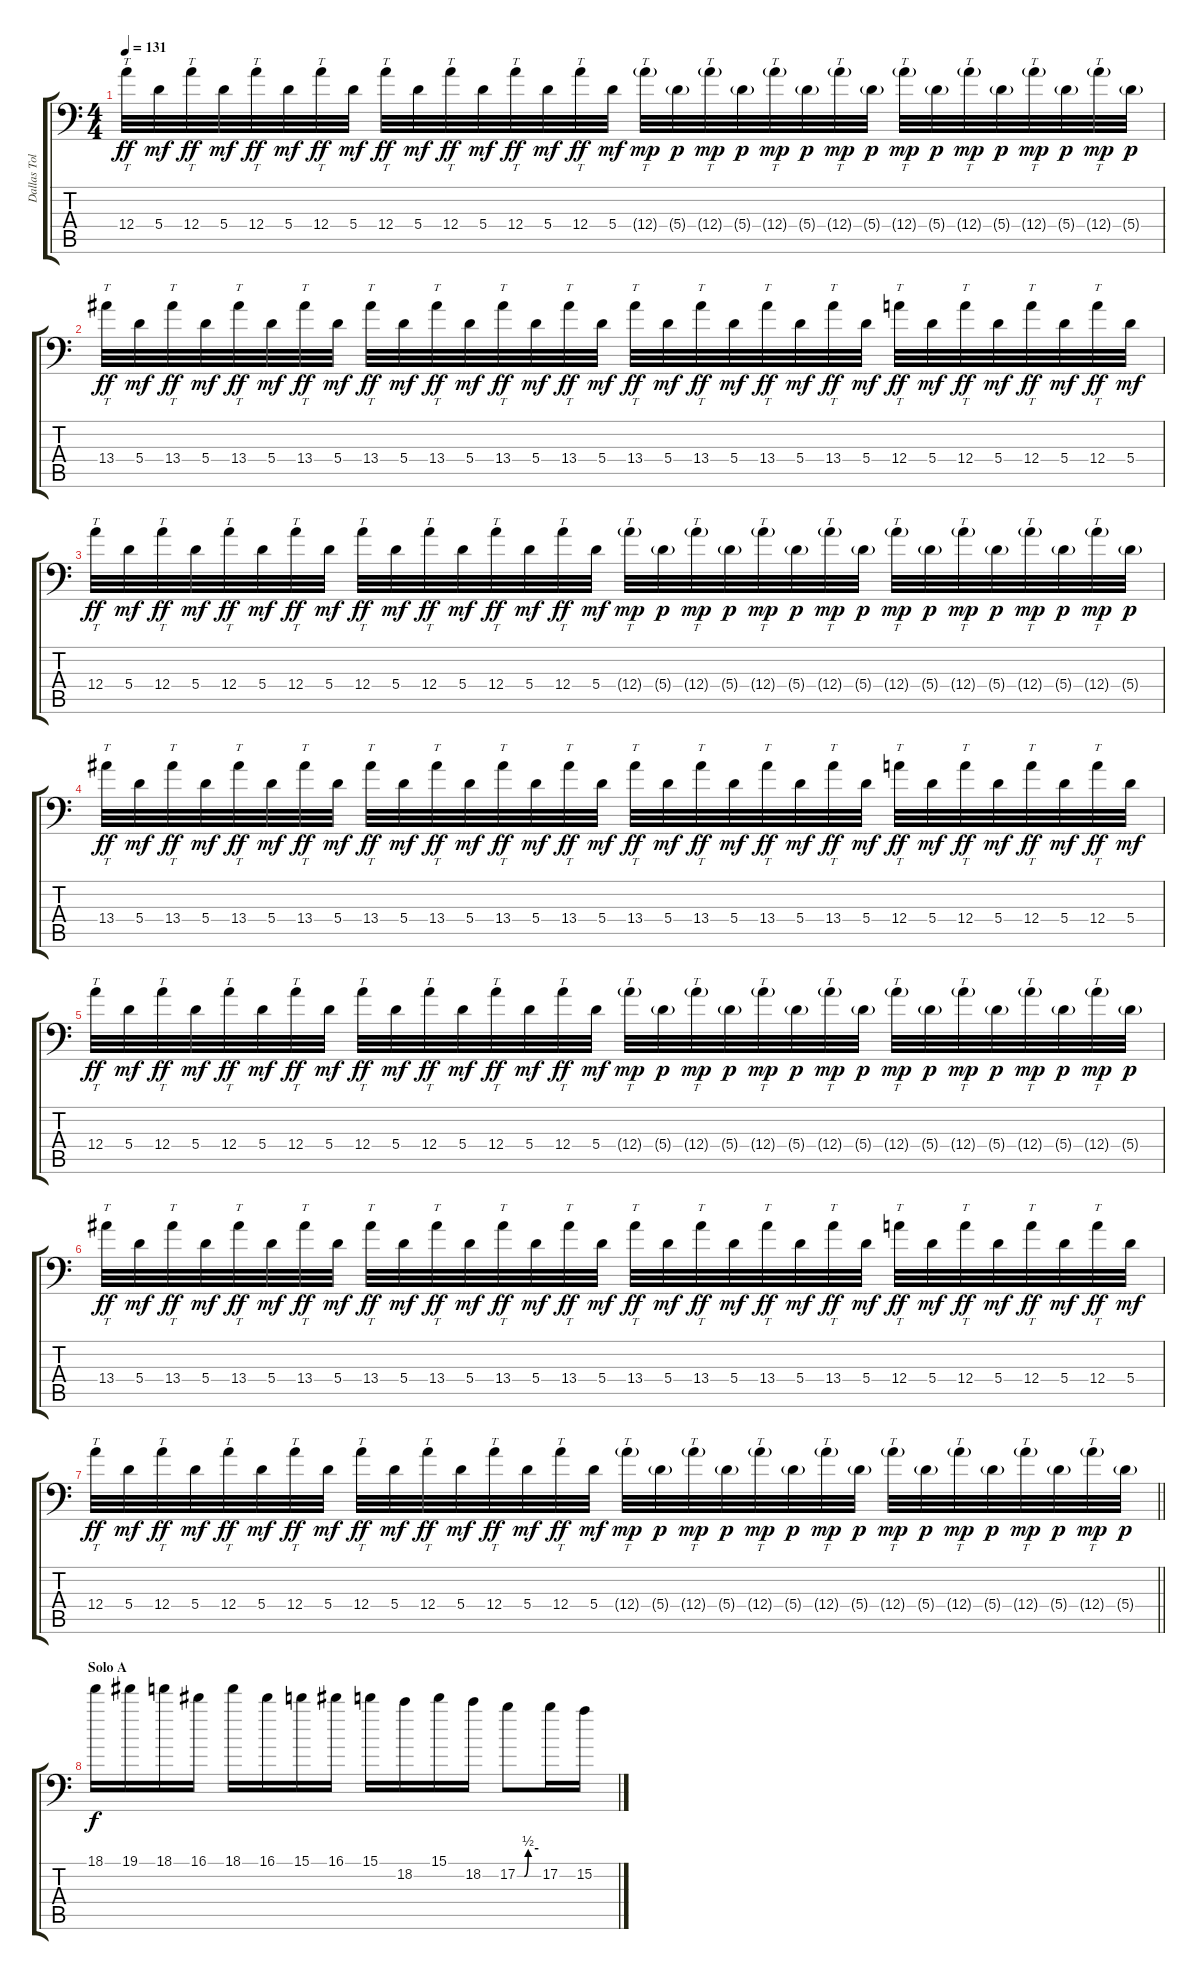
\track ("Dallas Toler-Wade (Solo)" "Dallas Tol") {instrument distortionguitar}
\staff {score tabs}
\tuning (B3 Gb3 D3 A2 E2 A1) {hide}
\ts (4 4)
\tempo 131
\clef f4
\ks c
12.4.32{tt dy ff} 5.4.32{dy mf} 12.4.32{tt dy ff} 5.4.32{dy mf} 12.4.32{tt dy ff} 5.4.32{dy mf} 12.4.32{tt dy ff} 5.4.32{dy mf} 12.4.32{tt dy ff} 5.4.32{dy mf} 12.4.32{tt dy ff} 5.4.32{dy mf} 12.4.32{tt dy ff} 5.4.32{dy mf} 12.4.32{tt dy ff} 5.4.32{dy mf} 12.4{g}.32{tt dy mp} 5.4{g}.32{dy p} 12.4{g}.32{tt dy mp} 5.4{g}.32{dy p} 12.4{g}.32{tt dy mp} 5.4{g}.32{dy p} 12.4{g}.32{tt dy mp} 5.4{g}.32{dy p} 12.4{g}.32{tt dy mp} 5.4{g}.32{dy p} 12.4{g}.32{tt dy mp} 5.4{g}.32{dy p} 12.4{g}.32{tt dy mp} 5.4{g}.32{dy p} 12.4{g}.32{tt dy mp} 5.4{g}.32{dy p} |
13.4.32{tt dy ff} 5.4.32{dy mf} 13.4.32{tt dy ff} 5.4.32{dy mf} 13.4.32{tt dy ff} 5.4.32{dy mf} 13.4.32{tt dy ff} 5.4.32{dy mf} 13.4.32{tt dy ff} 5.4.32{dy mf} 13.4.32{tt dy ff} 5.4.32{dy mf} 13.4.32{tt dy ff} 5.4.32{dy mf} 13.4.32{tt dy ff} 5.4.32{dy mf} 13.4.32{tt dy ff} 5.4.32{dy mf} 13.4.32{tt dy ff} 5.4.32{dy mf} 13.4.32{tt dy ff} 5.4.32{dy mf} 13.4.32{tt dy ff} 5.4.32{dy mf} 12.4.32{tt dy ff} 5.4.32{dy mf} 12.4.32{tt dy ff} 5.4.32{dy mf} 12.4.32{tt dy ff} 5.4.32{dy mf} 12.4.32{tt dy ff} 5.4.32{dy mf} |
12.4.32{tt dy ff} 5.4.32{dy mf} 12.4.32{tt dy ff} 5.4.32{dy mf} 12.4.32{tt dy ff} 5.4.32{dy mf} 12.4.32{tt dy ff} 5.4.32{dy mf} 12.4.32{tt dy ff} 5.4.32{dy mf} 12.4.32{tt dy ff} 5.4.32{dy mf} 12.4.32{tt dy ff} 5.4.32{dy mf} 12.4.32{tt dy ff} 5.4.32{dy mf} 12.4{g}.32{tt dy mp} 5.4{g}.32{dy p} 12.4{g}.32{tt dy mp} 5.4{g}.32{dy p} 12.4{g}.32{tt dy mp} 5.4{g}.32{dy p} 12.4{g}.32{tt dy mp} 5.4{g}.32{dy p} 12.4{g}.32{tt dy mp} 5.4{g}.32{dy p} 12.4{g}.32{tt dy mp} 5.4{g}.32{dy p} 12.4{g}.32{tt dy mp} 5.4{g}.32{dy p} 12.4{g}.32{tt dy mp} 5.4{g}.32{dy p} |
13.4.32{tt dy ff} 5.4.32{dy mf} 13.4.32{tt dy ff} 5.4.32{dy mf} 13.4.32{tt dy ff} 5.4.32{dy mf} 13.4.32{tt dy ff} 5.4.32{dy mf} 13.4.32{tt dy ff} 5.4.32{dy mf} 13.4.32{tt dy ff} 5.4.32{dy mf} 13.4.32{tt dy ff} 5.4.32{dy mf} 13.4.32{tt dy ff} 5.4.32{dy mf} 13.4.32{tt dy ff} 5.4.32{dy mf} 13.4.32{tt dy ff} 5.4.32{dy mf} 13.4.32{tt dy ff} 5.4.32{dy mf} 13.4.32{tt dy ff} 5.4.32{dy mf} 12.4.32{tt dy ff} 5.4.32{dy mf} 12.4.32{tt dy ff} 5.4.32{dy mf} 12.4.32{tt dy ff} 5.4.32{dy mf} 12.4.32{tt dy ff} 5.4.32{dy mf} |
12.4.32{tt dy ff} 5.4.32{dy mf} 12.4.32{tt dy ff} 5.4.32{dy mf} 12.4.32{tt dy ff} 5.4.32{dy mf} 12.4.32{tt dy ff} 5.4.32{dy mf} 12.4.32{tt dy ff} 5.4.32{dy mf} 12.4.32{tt dy ff} 5.4.32{dy mf} 12.4.32{tt dy ff} 5.4.32{dy mf} 12.4.32{tt dy ff} 5.4.32{dy mf} 12.4{g}.32{tt dy mp} 5.4{g}.32{dy p} 12.4{g}.32{tt dy mp} 5.4{g}.32{dy p} 12.4{g}.32{tt dy mp} 5.4{g}.32{dy p} 12.4{g}.32{tt dy mp} 5.4{g}.32{dy p} 12.4{g}.32{tt dy mp} 5.4{g}.32{dy p} 12.4{g}.32{tt dy mp} 5.4{g}.32{dy p} 12.4{g}.32{tt dy mp} 5.4{g}.32{dy p} 12.4{g}.32{tt dy mp} 5.4{g}.32{dy p} |
13.4.32{tt dy ff} 5.4.32{dy mf} 13.4.32{tt dy ff} 5.4.32{dy mf} 13.4.32{tt dy ff} 5.4.32{dy mf} 13.4.32{tt dy ff} 5.4.32{dy mf} 13.4.32{tt dy ff} 5.4.32{dy mf} 13.4.32{tt dy ff} 5.4.32{dy mf} 13.4.32{tt dy ff} 5.4.32{dy mf} 13.4.32{tt dy ff} 5.4.32{dy mf} 13.4.32{tt dy ff} 5.4.32{dy mf} 13.4.32{tt dy ff} 5.4.32{dy mf} 13.4.32{tt dy ff} 5.4.32{dy mf} 13.4.32{tt dy ff} 5.4.32{dy mf} 12.4.32{tt dy ff} 5.4.32{dy mf} 12.4.32{tt dy ff} 5.4.32{dy mf} 12.4.32{tt dy ff} 5.4.32{dy mf} 12.4.32{tt dy ff} 5.4.32{dy mf} |
\barLineRight lightlight
12.4.32{tt dy ff} 5.4.32{dy mf} 12.4.32{tt dy ff} 5.4.32{dy mf} 12.4.32{tt dy ff} 5.4.32{dy mf} 12.4.32{tt dy ff} 5.4.32{dy mf} 12.4.32{tt dy ff} 5.4.32{dy mf} 12.4.32{tt dy ff} 5.4.32{dy mf} 12.4.32{tt dy ff} 5.4.32{dy mf} 12.4.32{tt dy ff} 5.4.32{dy mf} 12.4{g}.32{tt dy mp} 5.4{g}.32{dy p} 12.4{g}.32{tt dy mp} 5.4{g}.32{dy p} 12.4{g}.32{tt dy mp} 5.4{g}.32{dy p} 12.4{g}.32{tt dy mp} 5.4{g}.32{dy p} 12.4{g}.32{tt dy mp} 5.4{g}.32{dy p} 12.4{g}.32{tt dy mp} 5.4{g}.32{dy p} 12.4{g}.32{tt dy mp} 5.4{g}.32{dy p} 12.4{g}.32{tt dy mp} 5.4{g}.32{dy p} |
\section ("" "Solo A")
18.1.16{dy f} 19.1.16 18.1.16 16.1.16 18.1.16 16.1.16 15.1.16 16.1.16 15.1.16 18.2.16 15.1.16 18.2.16 17.2{be (custom 0 0 20 0 31 2 60 2)}.8 17.2.16 15.2.16
